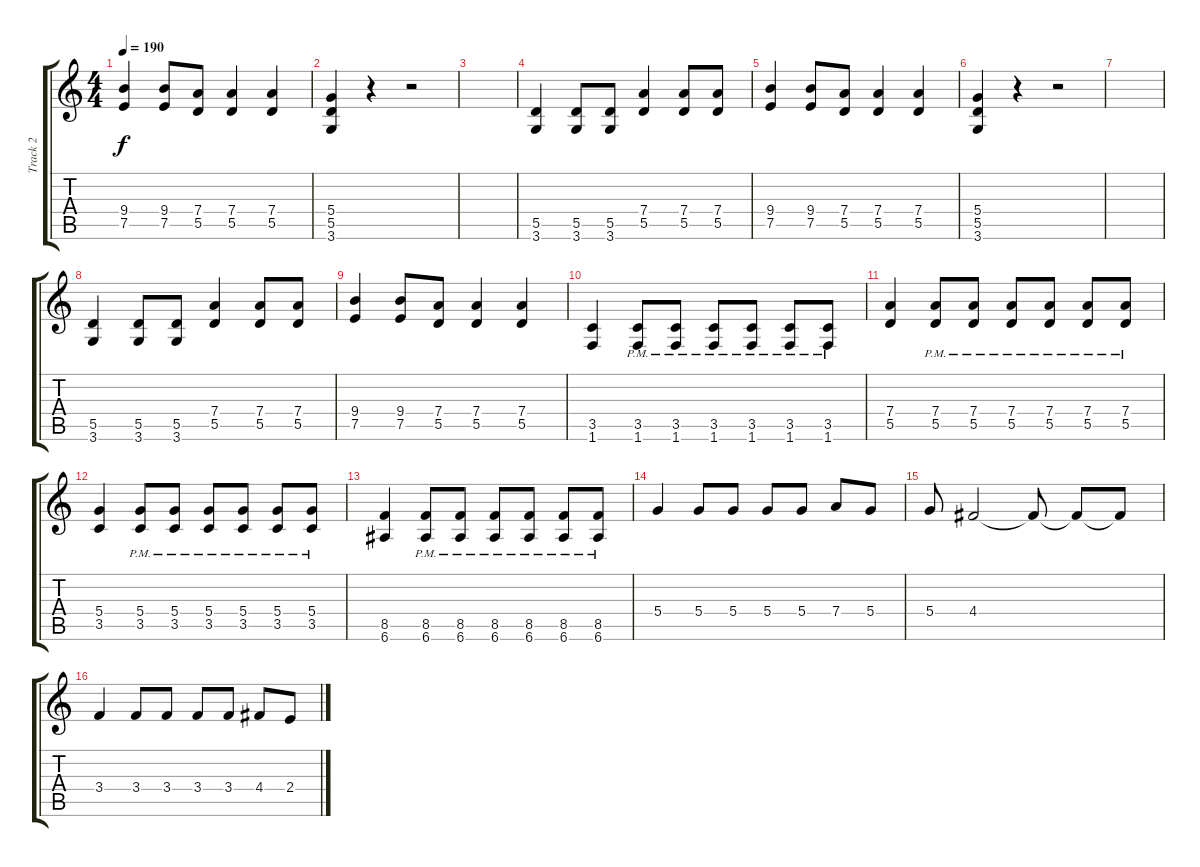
\track ("Track 2" "Track 2") {instrument distortionguitar}
\staff {score tabs}
\tuning (E4 B3 G3 D3 A2 E2) {hide}
\ts (4 4)
\tempo 190
\clef g2
\ks c
(9.4 7.5).4{dy f} (9.4 7.5).8 (7.4 5.5).8 (7.4 5.5).4 (7.4 5.5).4 |
(5.4 5.5 3.6).4 r.4 r.2 |
|
(5.5 3.6).4 (5.5 3.6).8 (5.5 3.6).8 (7.4 5.5).4 (7.4 5.5).8 (7.4 5.5).8 |
(9.4 7.5).4 (9.4 7.5).8 (7.4 5.5).8 (7.4 5.5).4 (7.4 5.5).4 |
(5.4 5.5 3.6).4 r.4 r.2 |
|
(5.5 3.6).4 (5.5 3.6).8 (5.5 3.6).8 (7.4 5.5).4 (7.4 5.5).8 (7.4 5.5).8 |
(9.4 7.5).4 (9.4 7.5).8 (7.4 5.5).8 (7.4 5.5).4 (7.4 5.5).4 |
(3.5 1.6).4 (3.5{pm} 1.6{pm}).8 (3.5{pm} 1.6{pm}).8 (3.5{pm} 1.6{pm}).8 (3.5{pm} 1.6{pm}).8 (3.5{pm} 1.6{pm}).8 (3.5{pm} 1.6{pm}).8 |
(7.4 5.5).4 (7.4{pm} 5.5{pm}).8 (7.4{pm} 5.5{pm}).8 (7.4{pm} 5.5{pm}).8 (7.4{pm} 5.5{pm}).8 (7.4{pm} 5.5{pm}).8 (7.4{pm} 5.5{pm}).8 |
(5.4 3.5).4 (5.4{pm} 3.5{pm}).8 (5.4{pm} 3.5{pm}).8 (5.4{pm} 3.5{pm}).8 (5.4{pm} 3.5{pm}).8 (5.4{pm} 3.5{pm}).8 (5.4{pm} 3.5{pm}).8 |
(8.5 6.6).4 (8.5{pm} 6.6{pm}).8 (8.5{pm} 6.6{pm}).8 (8.5{pm} 6.6{pm}).8 (8.5{pm} 6.6{pm}).8 (8.5{pm} 6.6{pm}).8 (8.5{pm} 6.6{pm}).8 |
5.4.4 5.4.8 5.4.8 5.4.8 5.4.8 7.4.8 5.4.8 |
5.4.8 4.4.2 4.4{t}.8 4.4{t}.8 4.4{t}.8 |
3.4.4 3.4.8 3.4.8 3.4.8 3.4.8 4.4.8 2.4.8
